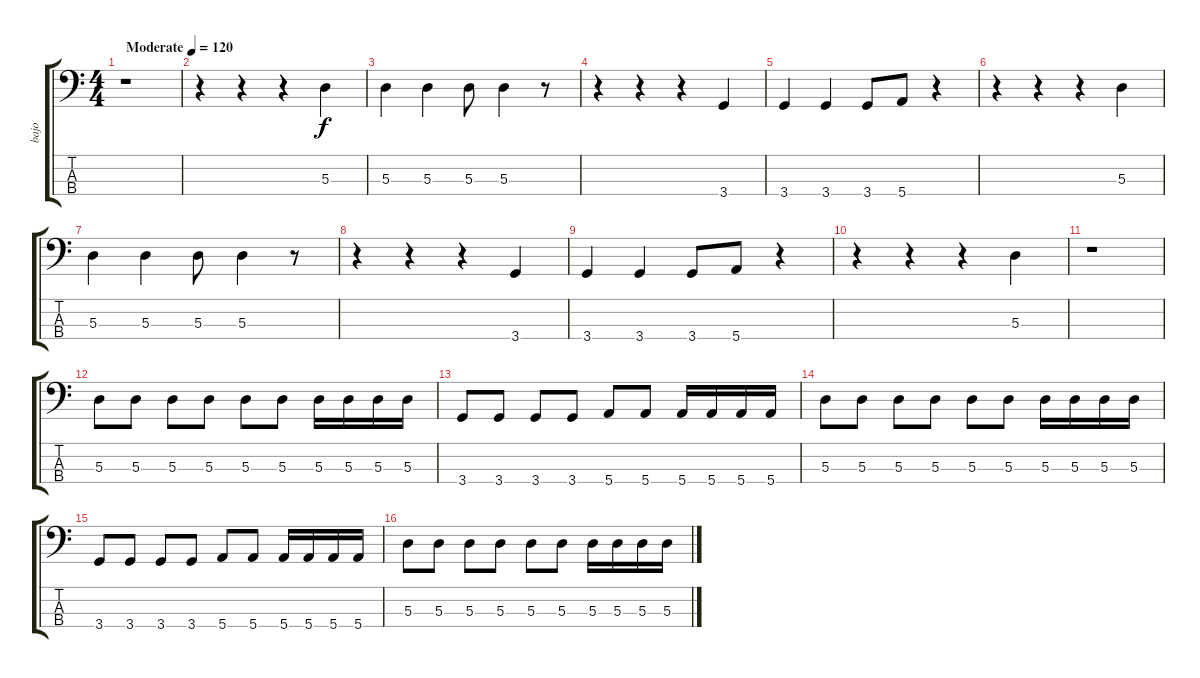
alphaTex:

\track ("bajo" "bajo") {instrument electricbasspick}
\staff {score tabs}
\tuning (G2 D2 A1 E1) {hide}
\ts (4 4)
\tempo (120 "Moderate")
\clef f4
\ks c
r.1{dy f instrument electricbasspick} |
r.4 r.4 r.4 5.3.4 |
5.3.4 5.3.4 5.3.8 5.3.4 r.8 |
r.4 r.4 r.4 3.4.4 |
3.4.4 3.4.4 3.4.8 5.4.8 r.4 |
r.4 r.4 r.4 5.3.4 |
5.3.4 5.3.4 5.3.8 5.3.4 r.8 |
r.4 r.4 r.4 3.4.4 |
3.4.4 3.4.4 3.4.8 5.4.8 r.4 |
r.4 r.4 r.4 5.3.4 |
r.1 |
5.3.8 5.3.8 5.3.8 5.3.8 5.3.8 5.3.8 5.3.16 5.3.16 5.3.16 5.3.16 |
3.4.8 3.4.8 3.4.8 3.4.8 5.4.8 5.4.8 5.4.16 5.4.16 5.4.16 5.4.16 |
5.3.8 5.3.8 5.3.8 5.3.8 5.3.8 5.3.8 5.3.16 5.3.16 5.3.16 5.3.16 |
3.4.8 3.4.8 3.4.8 3.4.8 5.4.8 5.4.8 5.4.16 5.4.16 5.4.16 5.4.16 |
5.3.8 5.3.8 5.3.8 5.3.8 5.3.8 5.3.8 5.3.16 5.3.16 5.3.16 5.3.16
